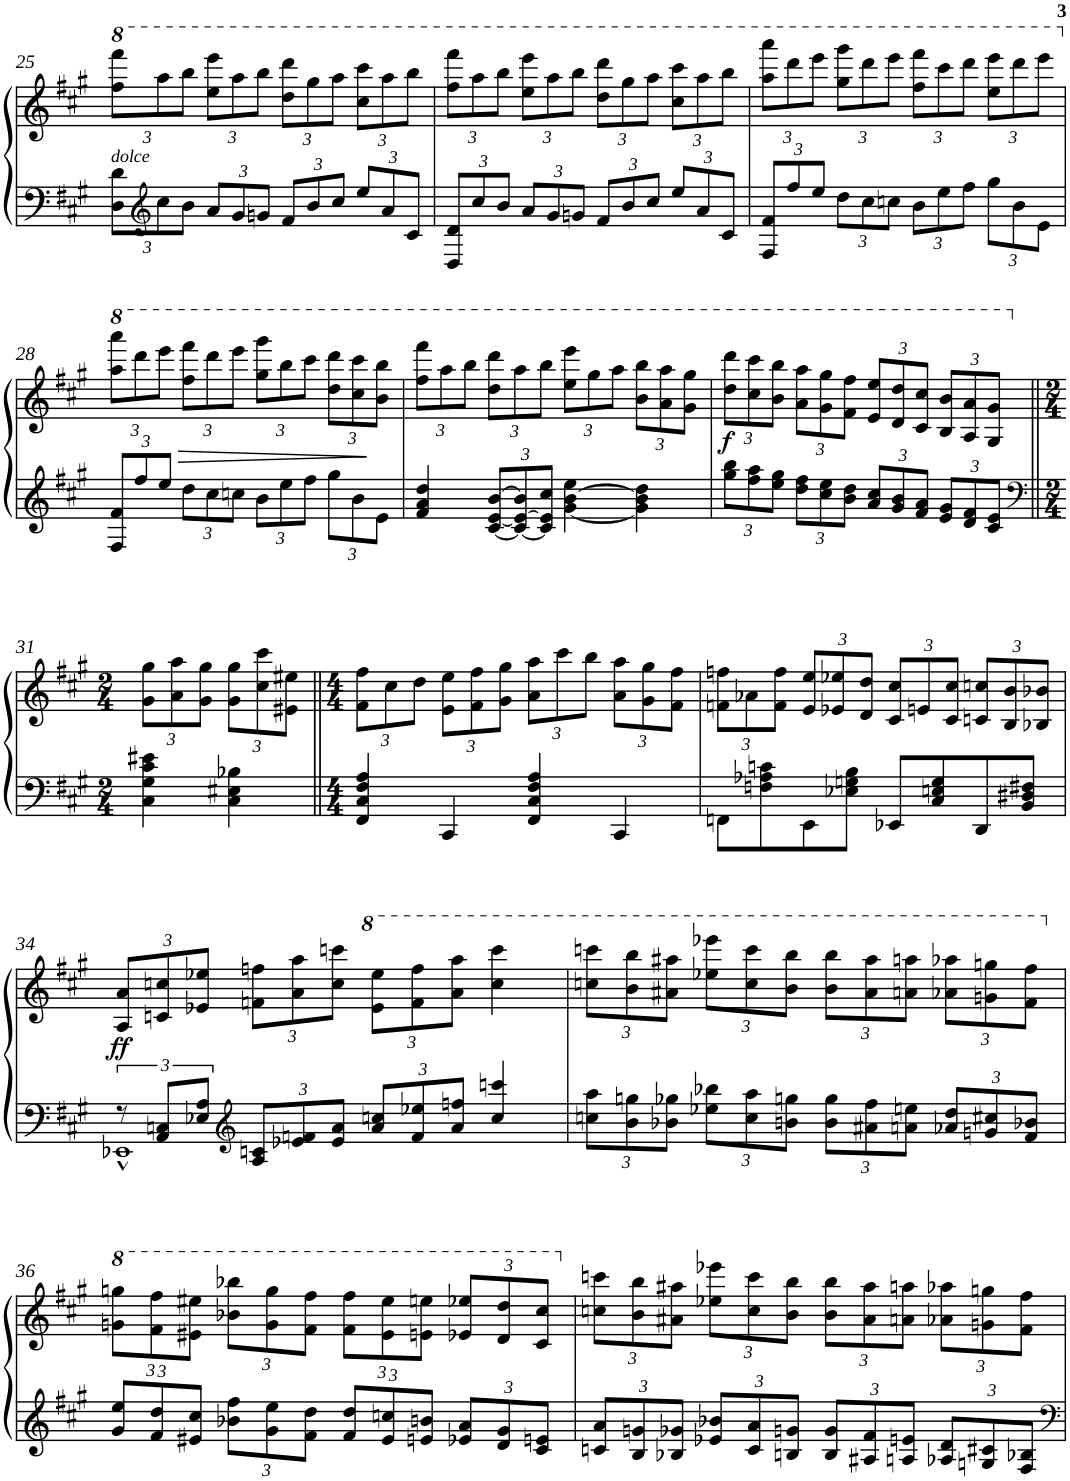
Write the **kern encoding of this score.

**kern	**kern	**dynam
*part1	*part1	*part1
*staff2	*staff1	*staff1/2
*I"Piano	*	*
*I'Pno	*	*
!!LO:PB:g=z
*clefF4	*clefG2	*
*k[f#c#g#]	*k[f#c#g#]	*
*f#:	*f#:	*
*M4/4	*M4/4	*
*Xbrackettup	*	*
*	*8va	*
*	*Xbrackettup	*
=25	=25	=25
!	!LO:TX:b:i:t=dolce	!
12D\ 12d\L	12fff#\ 12ffff#\L	.
*clefG2	*	*
12cc#\	12aaa\	.
12b\J	12bbb\J	.
12a/L	12eee\ 12eeee\L	.
12g#/	12aaa\	.
12gn/J	12bbb\J	.
12f#/L	12ddd\ 12dddd\L	.
12b/	12ggg#\	.
12cc#/J	12aaa\J	.
12ee/L	12ccc#\ 12cccc#\L	.
12a/	12aaa\	.
12c#/J	12bbb\J	.
=26	=26	=26
12D/ 12d/L	12fff#\ 12ffff#\L	.
12cc#/	12aaa\	.
12b/J	12bbb\J	.
12a/L	12eee\ 12eeee\L	.
12g#/	12aaa\	.
12gn/J	12bbb\J	.
12f#/L	12ddd\ 12dddd\L	.
12b/	12ggg#\	.
12cc#/J	12aaa\J	.
12ee/L	12ccc#\ 12cccc#\L	.
12a/	12aaa\	.
12c#/J	12bbb\J	.
=27	=27	=27
12F#/ 12f#/L	12aaa\ 12aaaa\L	.
12ff#/	12dddd\	.
12ee/J	12eeee\J	.
12dd\L	12ggg#\ 12gggg#\L	.
12cc#\	12dddd\	.
12ccn\J	12eeee\J	.
12b\L	12fff#\ 12ffff#\L	.
12ee\	12cccc#\	.
12ff#\J	12dddd\J	.
12gg#\L	12eee\ 12eeee\L	.
12b\	12dddd\	.
12e\J	12eeee\J	.
!!LO:LB:g=z
=28	=28	=28
*	*X8va	*
*	*8va	*
12F#/ 12f#/L	12aaa\ 12aaaa\L	.
12ff#/	12dddd\	.
12ee/J	12eeee\J	.
12dd\L	12fff#\ 12ffff#\L	.
12cc#\	12dddd\	.
12ccn\J	12eeee\J	.
12b\L	12ggg#\ 12gggg#\L	.
12ee\	12bbb\	.
12ff#\J	12cccc#\J	.
12gg#\L	12ddd\ 12dddd\L	.
12b\	12ccc#\ 12cccc#\	.
12e\J	12bb\ 12bbb\J	.
=29	=29	=29
4f#/ 4a/ 4dd/	12fff#\ 12ffff#\L	.
.	12aaa\	.
.	12bbb\J	.
[12c#/ [12e/ [12b/L	12ddd\ 12dddd\L	.
12c#/_ 12e/_ 12b/]	12aaa\	.
12c#/] 12e/] 12cc#/J	12bbb\J	.
[4g#\ [4b\ 4ee\	12eee\ 12eeee\L	.
.	12ggg#\	.
.	12aaa\J	.
4g#\] 4b\] 4dd\	12bb\ 12bbb\L	.
.	12aa\ 12aaa\	.
.	12gg#\ 12ggg#\J	.
=30	=30	=30
!	!	!LO:DY:b
12gg#\ 12bb\L	12ddd\ 12dddd\L	f
12ff#\ 12aa\	12ccc#\ 12cccc#\	.
12ee\ 12gg#\J	12bb\ 12bbb\J	.
12dd\ 12ff#\L	12aa\ 12aaa\L	.
12cc#\ 12ee\	12gg#\ 12ggg#\	.
12b\ 12dd\J	12ff#\ 12fff#\J	.
12a/ 12cc#/L	12ee/ 12eee/L	.
12g#/ 12b/	12dd/ 12ddd/	.
12f#/ 12a/J	12cc#/ 12ccc#/J	.
12e/ 12g#/L	12b/ 12bb/L	.
12d/ 12f#/	12a/ 12aa/	.
12c#/ 12e/J	12g#/ 12gg#/J	.
!!LO:LB:g=z
=31||	=31||	=31||
*clefF4	*	*
*M2/4	*M2/4	*
*	*X8va	*
4C#\ 4G#\ 4c#\ 4e#X\	12g#\ 12gg#\L	.
.	12a\ 12aa\	.
.	12g#\ 12gg#\J	.
4C#\ 4E#X\ 4B-X\	12g#\ 12gg#\L	.
.	12cc#\ 12ccc#\	.
.	12e#X\ 12ee#X\J	.
=32||	=32||	=32||
*M4/4	*M4/4	*
4FF#/ 4C#/ 4F#/ 4A/	12f#\ 12ff#\L	.
.	12cc#\	.
.	12dd\J	.
4CC#/	12e\ 12ee\L	.
.	12f#\ 12ff#\	.
.	12g#\ 12gg#\J	.
4FF#/ 4C#/ 4F#/ 4A/	12a\ 12aa\L	.
.	12ccc#\	.
.	12bb\J	.
4CC#/	12a\ 12aa\L	.
.	12g#\ 12gg#\	.
.	12f#\ 12ff#\J	.
=33	=33	=33
8FFn\L	12fn\ 12ffn\L	.
.	12a-X\	.
8Fn\ 8A-X\ 8cn\	.	.
.	12f\ 12ff\J	.
8EE\	12e/ 12ee/L	.
.	12e-X/ 12ee-X/	.
8E-X\ 8Gn\ 8B\J	.	.
.	12d/ 12dd/J	.
8EE-X/L	12c#/ 12cc#/L	.
.	12en/	.
8C#/ 8En/ 8G/	.	.
.	12c#/ 12cc#/J	.
8DD/	12cn/ 12ccn/L	.
.	12B/ 12b/	.
8BB/ 8D#X/ 8F#X/J	.	.
.	12B-X/ 12b-X/J	.
!!LO:LB:g=z
=34	=34	=34
*brackettup	*	*
*^	*	*
!	!	!	!LO:DY:a=2
12r	1EE-X^^	12A/ 12a/L	ff
12AA/ 12Cn/L	.	12cn/ 12ccn/	.
12E-X/ 12A/J	.	12e-X/ 12ee-X/J	.
*clefG2	*	*	*
*Xbrackettup	*	*	*
12A/ 12cn/L	.	12fn\ 12ffn\L	.
12e-X/ 12fn/	.	12a\ 12aa\	.
12e-/ 12a/J	.	12cc\ 12cccn\J	.
*	*	*8va	*
12a/ 12ccn/L	.	12ee-\ 12eee-\L	.
12f/ 12ee-X/	.	12ff\ 12fff\	.
12a/ 12ffn/J	.	12aa\ 12aaa\J	.
4cc/ 4cccn/	.	4ccc\ 4cccc\	.
*v	*v	*	*
=35	=35	=35
12ccn\ 12aa\L	12cccn\ 12ccccn\L	.
12b\ 12ggn\	12bb\ 12bbb\	.
12b-X\ 12gg-X\J	12aa#X\ 12aaa#X\J	.
12ee-X\ 12bb-X\L	12eee-X\ 12eeee-X\L	.
12cc\ 12aa\	12ccc\ 12cccc\	.
12bn\ 12ggn\J	12bb\ 12bbb\J	.
12b\ 12gg\L	12bb\ 12bbb\L	.
12a#X\ 12ff#\	12aa#\ 12aaa#\	.
12an\ 12een\J	12aan\ 12aaan\J	.
12a-X/ 12dd/L	12aa-X\ 12aaa-X\L	.
12gn/ 12cc#X/	12ggn\ 12gggn\	.
12f#/ 12b-X/J	12ff#\ 12fff#\J	.
!!LO:LB:g=z
=36	=36	=36
*	*X8va	*
*	*8va	*
12g#/ 12ee/L	12ggn\ 12gggn\L	.
12f#/ 12dd/	12ff#\ 12fff#\	.
12e#X/ 12cc#/J	12ee#X\ 12eee#X\J	.
12b-X\ 12ff#\L	12bb-X\ 12bbb-X\L	.
12g#\ 12ee\	12gg\ 12ggg\	.
12f#\ 12dd\J	12ff#\ 12fff#\J	.
12f#/ 12dd/L	12ff#\ 12fff#\L	.
12e#/ 12ccn/	12ee#\ 12eee#\	.
12en/ 12bn/J	12een\ 12eeen\J	.
12e-X/ 12a/L	12ee-X/ 12eee-X/L	.
12d/ 12g#/	12dd/ 12ddd/	.
12c#/ 12en/J	12cc#/ 12ccc#/J	.
=37	=37	=37
*	*X8va	*
12cn/ 12a/L	12ccn\ 12cccn\L	.
12B/ 12gn/	12b\ 12bb\	.
12B-X/ 12g-X/J	12a#X\ 12aa#X\J	.
12e-X/ 12b-X/L	12ee-X\ 12eee-X\L	.
12c/ 12a/	12cc\ 12ccc\	.
12Bn/ 12gn/J	12b\ 12bb\J	.
12B/ 12g/L	12b\ 12bb\L	.
12A#X/ 12f#/	12a#\ 12aa#\	.
12An/ 12en/J	12an\ 12aan\J	.
12A-X/ 12d/L	12a-X\ 12aa-X\L	.
12Gn/ 12c#X/	12gn\ 12ggn\	.
12F#/ 12B-X/J	12f#\ 12ff#\J	.
=	=	=
*-	*-	*-
